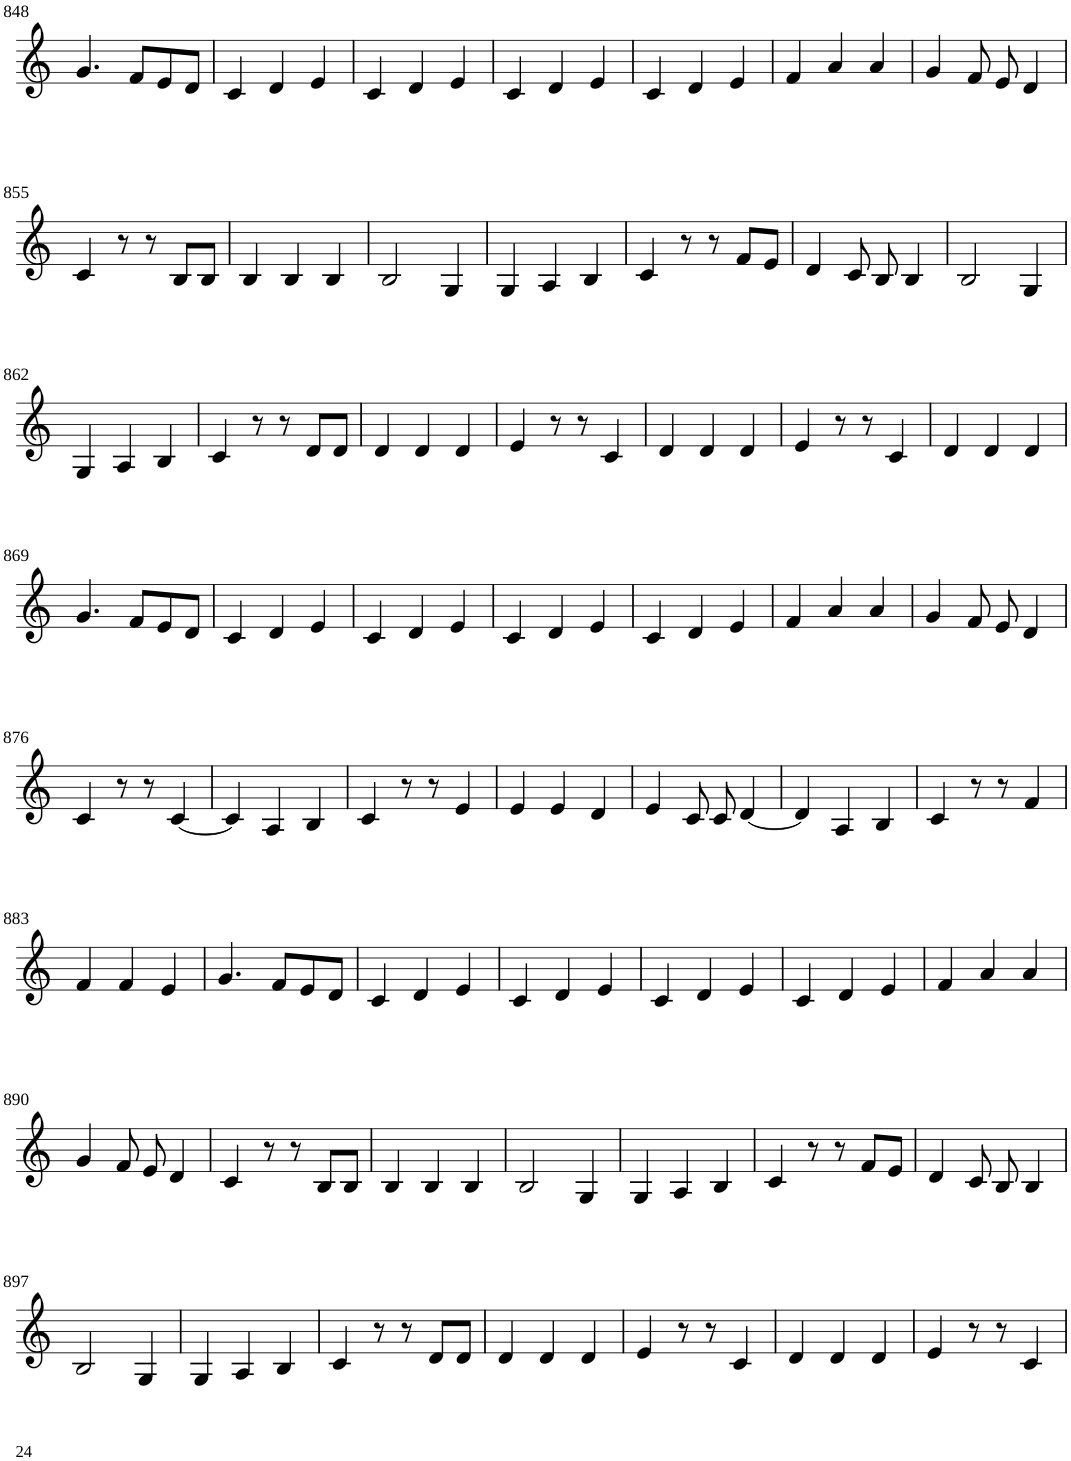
**kern
*part1
*staff1
*I"Violin
!!LO:PB:g=z
*clefG2
*k[]
*M6/8
=848
4.g/
8f/L
8e/
8d/J
=849
4c/
4d/
4e/
=850
4c/
4d/
4e/
=851
4c/
4d/
4e/
=852
4c/
4d/
4e/
=853
4f/
4a/
4a/
=854
4g/
8f/
8e/
4d/
!!LO:LB:g=z
=855
4c/
8r
8r
8B/L
8B/J
=856
4B/
4B/
4B/
=857
2B/
4G/
=858
4G/
4A/
4B/
=859
4c/
8r
8r
8f/L
8e/J
=860
4d/
8c/
8B/
4B/
=861
2B/
4G/
!!LO:LB:g=z
=862
4G/
4A/
4B/
=863
4c/
8r
8r
8d/L
8d/J
=864
4d/
4d/
4d/
=865
4e/
8r
8r
4c/
=866
4d/
4d/
4d/
=867
4e/
8r
8r
4c/
=868
4d/
4d/
4d/
!!LO:LB:g=z
=869
4.g/
8f/L
8e/
8d/J
=870
4c/
4d/
4e/
=871
4c/
4d/
4e/
=872
4c/
4d/
4e/
=873
4c/
4d/
4e/
=874
4f/
4a/
4a/
=875
4g/
8f/
8e/
4d/
!!LO:LB:g=z
=876
4c/
8r
8r
[4c/
=877
4c/]
4A/
4B/
=878
4c/
8r
8r
4e/
=879
4e/
4e/
4d/
=880
4e/
8c/
8c/
[4d/
=881
4d/]
4A/
4B/
=882
4c/
8r
8r
4f/
!!LO:LB:g=z
=883
4f/
4f/
4e/
=884
4.g/
8f/L
8e/
8d/J
=885
4c/
4d/
4e/
=886
4c/
4d/
4e/
=887
4c/
4d/
4e/
=888
4c/
4d/
4e/
=889
4f/
4a/
4a/
!!LO:LB:g=z
=890
4g/
8f/
8e/
4d/
=891
4c/
8r
8r
8B/L
8B/J
=892
4B/
4B/
4B/
=893
2B/
4G/
=894
4G/
4A/
4B/
=895
4c/
8r
8r
8f/L
8e/J
=896
4d/
8c/
8B/
4B/
!!LO:LB:g=z
=897
2B/
4G/
=898
4G/
4A/
4B/
=899
4c/
8r
8r
8d/L
8d/J
=900
4d/
4d/
4d/
=901
4e/
8r
8r
4c/
=902
4d/
4d/
4d/
=903
4e/
8r
8r
4c/
=
*-
